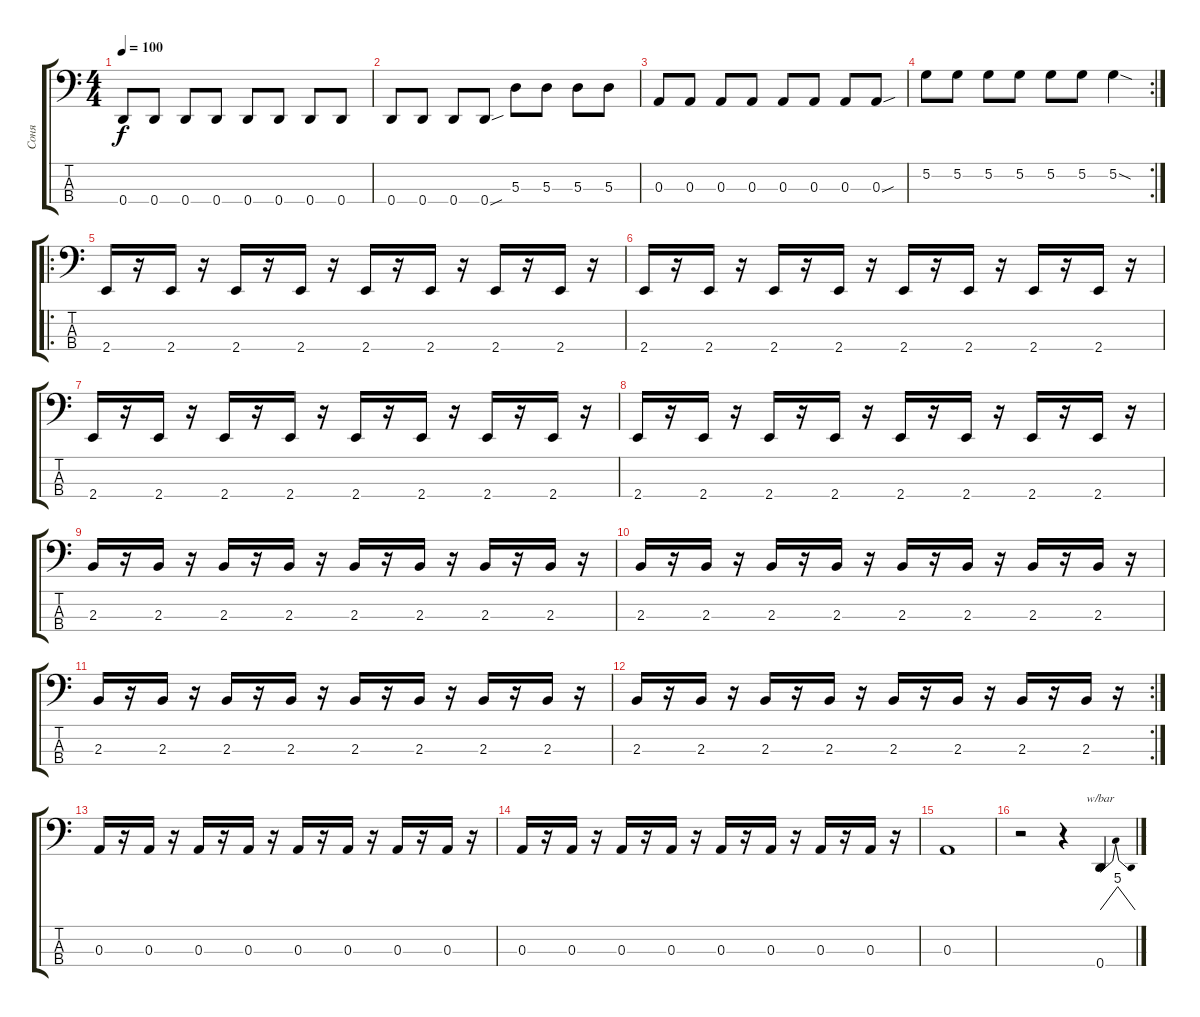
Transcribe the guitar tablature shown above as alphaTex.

\track ("Соня" "Соня") {instrument electricbassfinger}
\staff {score tabs}
\tuning (G2 D2 A1 D1) {hide}
\ts (4 4)
\tempo 100
\clef f4
\ks c
0.4.8{dy f} 0.4.8 0.4.8 0.4.8 0.4.8 0.4.8 0.4.8 0.4.8 |
0.4.8 0.4.8 0.4.8 0.4{sou}.8 5.3.8 5.3.8 5.3.8 5.3.8 |
0.3.8 0.3.8 0.3.8 0.3.8 0.3.8 0.3.8 0.3.8 0.3{sou}.8 |
\rc 2
5.2.8 5.2.8 5.2.8 5.2.8 5.2.8 5.2.8 5.2{sod}.4 |
\ro
2.4.16 r.16 2.4.16 r.16 2.4.16 r.16 2.4.16 r.16 2.4.16 r.16 2.4.16 r.16 2.4.16 r.16 2.4.16 r.16 |
2.4.16 r.16 2.4.16 r.16 2.4.16 r.16 2.4.16 r.16 2.4.16 r.16 2.4.16 r.16 2.4.16 r.16 2.4.16 r.16 |
2.4.16 r.16 2.4.16 r.16 2.4.16 r.16 2.4.16 r.16 2.4.16 r.16 2.4.16 r.16 2.4.16 r.16 2.4.16 r.16 |
2.4.16 r.16 2.4.16 r.16 2.4.16 r.16 2.4.16 r.16 2.4.16 r.16 2.4.16 r.16 2.4.16 r.16 2.4.16 r.16 |
2.3.16 r.16 2.3.16 r.16 2.3.16 r.16 2.3.16 r.16 2.3.16 r.16 2.3.16 r.16 2.3.16 r.16 2.3.16 r.16 |
2.3.16 r.16 2.3.16 r.16 2.3.16 r.16 2.3.16 r.16 2.3.16 r.16 2.3.16 r.16 2.3.16 r.16 2.3.16 r.16 |
2.3.16 r.16 2.3.16 r.16 2.3.16 r.16 2.3.16 r.16 2.3.16 r.16 2.3.16 r.16 2.3.16 r.16 2.3.16 r.16 |
\rc 2
2.3.16 r.16 2.3.16 r.16 2.3.16 r.16 2.3.16 r.16 2.3.16 r.16 2.3.16 r.16 2.3.16 r.16 2.3.16 r.16 |
0.3.16 r.16 0.3.16 r.16 0.3.16 r.16 0.3.16 r.16 0.3.16 r.16 0.3.16 r.16 0.3.16 r.16 0.3.16 r.16 |
0.3.16 r.16 0.3.16 r.16 0.3.16 r.16 0.3.16 r.16 0.3.16 r.16 0.3.16 r.16 0.3.16 r.16 0.3.16 r.16 |
0.3.1 |
r.2 r.4 0.4.4{tbe (dip default 0 0 35 20 60 0)}
